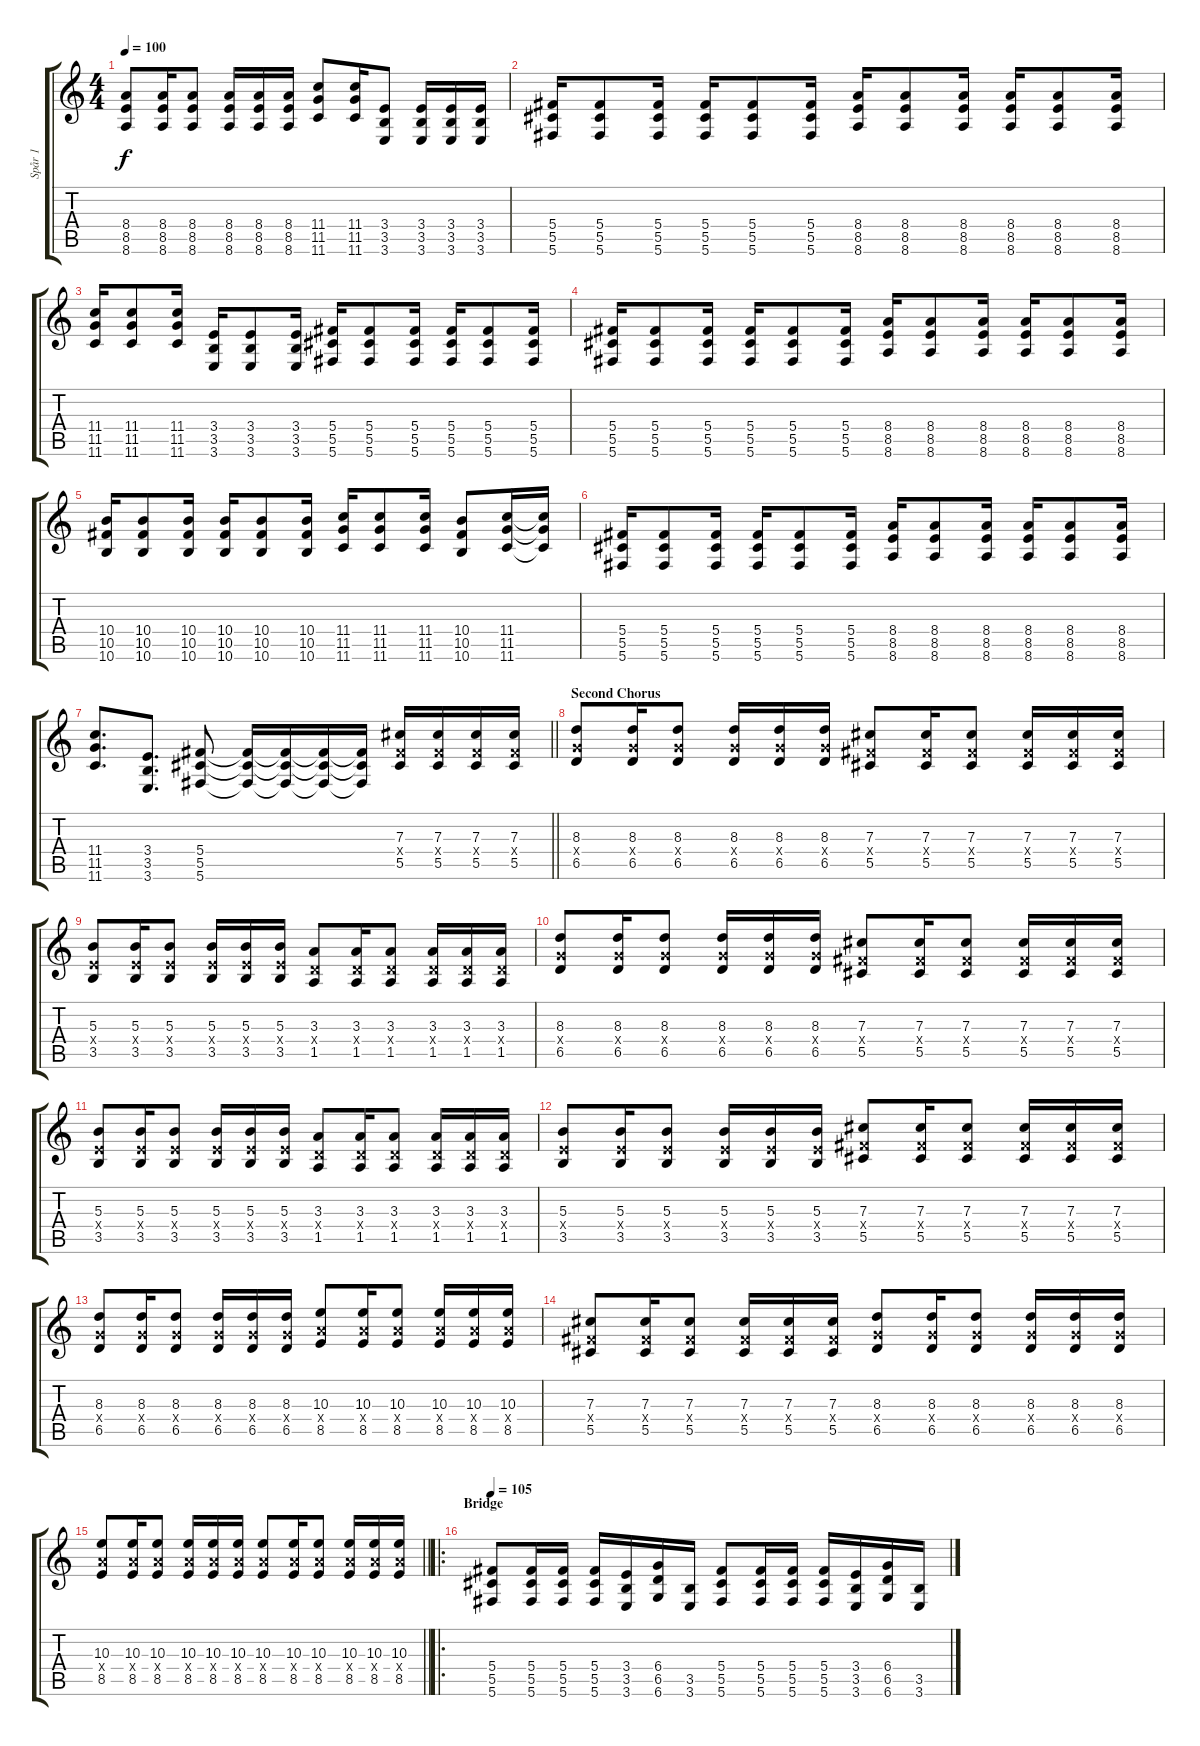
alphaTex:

\track ("Spår 1" "Spår 1") {instrument overdrivenguitar}
\staff {score tabs}
\tuning (Eb4 Bb3 Gb3 Db3 Ab2 Db2) {hide}
\ts (4 4)
\tempo 100
\clef g2
\ks c
(8.4 8.5 8.6).8{dy f} (8.4 8.5 8.6).16 (8.4 8.5 8.6).8 (8.4 8.5 8.6).16 (8.4 8.5 8.6).16 (8.4 8.5 8.6).16 (11.4 11.5 11.6).8 (11.4 11.5 11.6).16 (3.4 3.5 3.6).8 (3.4 3.5 3.6).16 (3.4 3.5 3.6).16 (3.4 3.5 3.6).16 |
(5.4 5.5 5.6).16 (5.4 5.5 5.6).8 (5.4 5.5 5.6).16 (5.4 5.5 5.6).16 (5.4 5.5 5.6).8 (5.4 5.5 5.6).16 (8.4 8.5 8.6).16 (8.4 8.5 8.6).8 (8.4 8.5 8.6).16 (8.4 8.5 8.6).16 (8.4 8.5 8.6).8 (8.4 8.5 8.6).16 |
(11.4 11.5 11.6).16 (11.4 11.5 11.6).8 (11.4 11.5 11.6).16 (3.4 3.5 3.6).16 (3.4 3.5 3.6).8 (3.4 3.5 3.6).16 (5.4 5.5 5.6).16 (5.4 5.5 5.6).8 (5.4 5.5 5.6).16 (5.4 5.5 5.6).16 (5.4 5.5 5.6).8 (5.4 5.5 5.6).16 |
(5.4 5.5 5.6).16 (5.4 5.5 5.6).8 (5.4 5.5 5.6).16 (5.4 5.5 5.6).16 (5.4 5.5 5.6).8 (5.4 5.5 5.6).16 (8.4 8.5 8.6).16 (8.4 8.5 8.6).8 (8.4 8.5 8.6).16 (8.4 8.5 8.6).16 (8.4 8.5 8.6).8 (8.4 8.5 8.6).16 |
(10.4 10.5 10.6).16 (10.4 10.5 10.6).8 (10.4 10.5 10.6).16 (10.4 10.5 10.6).16 (10.4 10.5 10.6).8 (10.4 10.5 10.6).16 (11.4 11.5 11.6).16 (11.4 11.5 11.6).8 (11.4 11.5 11.6).16 (10.4 10.5 10.6).8 (11.4 11.5 11.6).16 (11.4{t} 11.5{t} 11.6{t}).16 |
(5.4 5.5 5.6).16 (5.4 5.5 5.6).8 (5.4 5.5 5.6).16 (5.4 5.5 5.6).16 (5.4 5.5 5.6).8 (5.4 5.5 5.6).16 (8.4 8.5 8.6).16 (8.4 8.5 8.6).8 (8.4 8.5 8.6).16 (8.4 8.5 8.6).16 (8.4 8.5 8.6).8 (8.4 8.5 8.6).16 |
\barLineRight lightlight
(11.4 11.5 11.6).8{d} (3.4 3.5 3.6).8{d} (5.4 5.5 5.6).8 (5.4{t} 5.5{t} 5.6{t}).16 (5.4{t} 5.5{t} 5.6{t}).16 (5.4{t} 5.5{t} 5.6{t}).16 (5.4{t} 5.5{t} 5.6{t}).16 (7.3 5.4{x} 5.5).16 (7.3 5.4{x} 5.5).16 (7.3 5.4{x} 5.5).16 (7.3 5.4{x} 5.5).16 |
\section ("" "Second Chorus")
(8.3 6.4{x} 6.5).8 (8.3 6.4{x} 6.5).16 (8.3 6.4{x} 6.5).8 (8.3 6.4{x} 6.5).16 (8.3 6.4{x} 6.5).16 (8.3 6.4{x} 6.5).16 (7.3 5.4{x} 5.5).8 (7.3 5.4{x} 5.5).16 (7.3 5.4{x} 5.5).8 (7.3 5.4{x} 5.5).16 (7.3 5.4{x} 5.5).16 (7.3 5.4{x} 5.5).16 |
(5.3 3.4{x} 3.5).8 (5.3 3.4{x} 3.5).16 (5.3 3.4{x} 3.5).8 (5.3 3.4{x} 3.5).16 (5.3 3.4{x} 3.5).16 (5.3 3.4{x} 3.5).16 (3.3 1.4{x} 1.5).8 (3.3 1.4{x} 1.5).16 (3.3 1.4{x} 1.5).8 (3.3 1.4{x} 1.5).16 (3.3 1.4{x} 1.5).16 (3.3 1.4{x} 1.5).16 |
(8.3 6.4{x} 6.5).8 (8.3 6.4{x} 6.5).16 (8.3 6.4{x} 6.5).8 (8.3 6.4{x} 6.5).16 (8.3 6.4{x} 6.5).16 (8.3 6.4{x} 6.5).16 (7.3 5.4{x} 5.5).8 (7.3 5.4{x} 5.5).16 (7.3 5.4{x} 5.5).8 (7.3 5.4{x} 5.5).16 (7.3 5.4{x} 5.5).16 (7.3 5.4{x} 5.5).16 |
(5.3 3.4{x} 3.5).8 (5.3 3.4{x} 3.5).16 (5.3 3.4{x} 3.5).8 (5.3 3.4{x} 3.5).16 (5.3 3.4{x} 3.5).16 (5.3 3.4{x} 3.5).16 (3.3 1.4{x} 1.5).8 (3.3 1.4{x} 1.5).16 (3.3 1.4{x} 1.5).8 (3.3 1.4{x} 1.5).16 (3.3 1.4{x} 1.5).16 (3.3 1.4{x} 1.5).16 |
(5.3 3.4{x} 3.5).8 (5.3 3.4{x} 3.5).16 (5.3 3.4{x} 3.5).8 (5.3 3.4{x} 3.5).16 (5.3 3.4{x} 3.5).16 (5.3 3.4{x} 3.5).16 (7.3 5.4{x} 5.5).8 (7.3 5.4{x} 5.5).16 (7.3 5.4{x} 5.5).8 (7.3 5.4{x} 5.5).16 (7.3 5.4{x} 5.5).16 (7.3 5.4{x} 5.5).16 |
(8.3 6.4{x} 6.5).8 (8.3 6.4{x} 6.5).16 (8.3 6.4{x} 6.5).8 (8.3 6.4{x} 6.5).16 (8.3 6.4{x} 6.5).16 (8.3 6.4{x} 6.5).16 (10.3 8.4{x} 8.5).8 (10.3 8.4{x} 8.5).16 (10.3 8.4{x} 8.5).8 (10.3 8.4{x} 8.5).16 (10.3 8.4{x} 8.5).16 (10.3 8.4{x} 8.5).16 |
(7.3 5.4{x} 5.5).8 (7.3 5.4{x} 5.5).16 (7.3 5.4{x} 5.5).8 (7.3 5.4{x} 5.5).16 (7.3 5.4{x} 5.5).16 (7.3 5.4{x} 5.5).16 (8.3 6.4{x} 6.5).8 (8.3 6.4{x} 6.5).16 (8.3 6.4{x} 6.5).8 (8.3 6.4{x} 6.5).16 (8.3 6.4{x} 6.5).16 (8.3 6.4{x} 6.5).16 |
\barLineRight lightlight
(10.3 8.4{x} 8.5).8 (10.3 8.4{x} 8.5).16 (10.3 8.4{x} 8.5).8 (10.3 8.4{x} 8.5).16 (10.3 8.4{x} 8.5).16 (10.3 8.4{x} 8.5).16 (10.3 8.4{x} 8.5).8 (10.3 8.4{x} 8.5).16 (10.3 8.4{x} 8.5).8 (10.3 8.4{x} 8.5).16 (10.3 8.4{x} 8.5).16 (10.3 8.4{x} 8.5).16 |
\ro
\section ("" "Bridge")
\tempo 105
(5.4 5.5 5.6).8 (5.4 5.5 5.6).16 (5.4 5.5 5.6).16 (5.4 5.5 5.6).16 (3.4 3.5 3.6).16 (6.4 6.5 6.6).16 (3.5 3.6).16 (5.4 5.5 5.6).8 (5.4 5.5 5.6).16 (5.4 5.5 5.6).16 (5.4 5.5 5.6).16 (3.4 3.5 3.6).16 (6.4 6.5 6.6).16 (3.5 3.6).16
